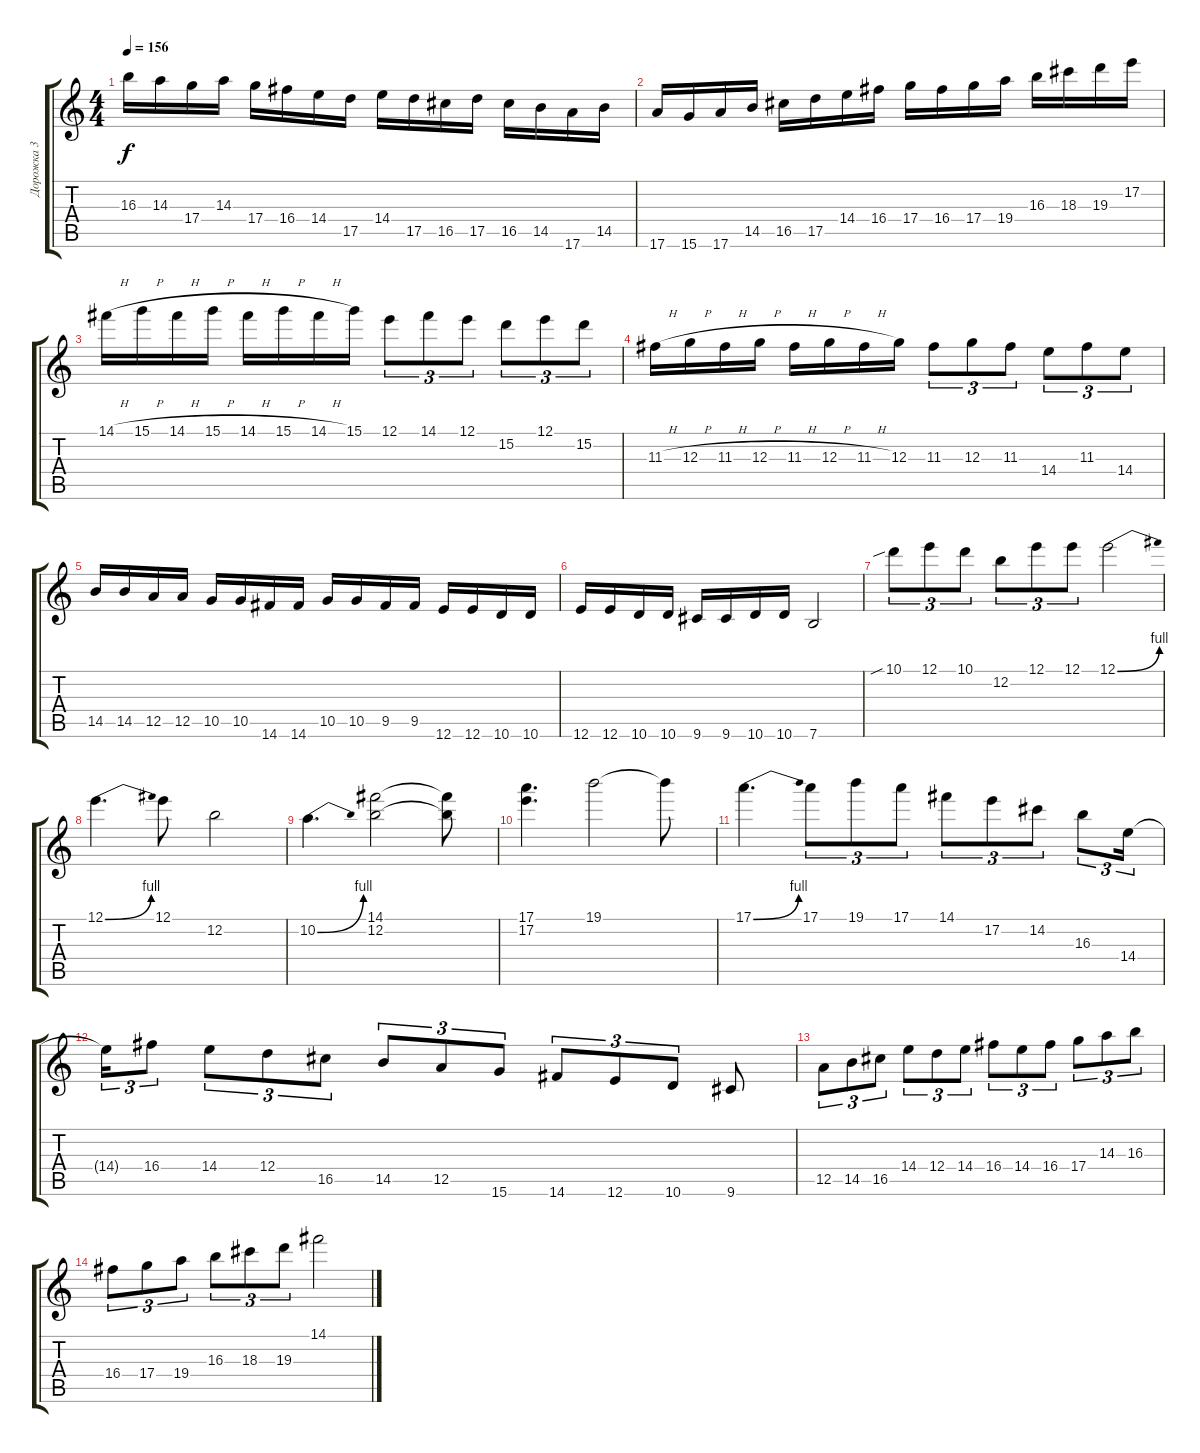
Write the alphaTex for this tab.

\track ("Дорожка 3" "Дорожка 3") {instrument distortionguitar}
\staff {score tabs}
\tuning (E4 B3 G3 D3 A2 E2) {hide}
\ts (4 4)
\tempo 156
\clef g2
\ks c
16.3.16{dy f} 14.3.16 17.4.16 14.3.16 17.4.16 16.4.16 14.4.16 17.5.16 14.4.16 17.5.16 16.5.16 17.5.16 16.5.16 14.5.16 17.6.16 14.5.16 |
17.6.16 15.6.16 17.6.16 14.5.16 16.5.16 17.5.16 14.4.16 16.4.16 17.4.16 16.4.16 17.4.16 19.4.16 16.3.16 18.3.16 19.3.16 17.2.16 |
14.1{h}.16 15.1{h}.16 14.1{h}.16 15.1{h}.16 14.1{h}.16 15.1{h}.16 14.1{h}.16 15.1.16 12.1.8{tu (3 2)} 14.1.8{tu (3 2)} 12.1.8{tu (3 2)} 15.2.8{tu (3 2)} 12.1.8{tu (3 2)} 15.2.8{tu (3 2)} |
11.3{h}.16 12.3{h}.16 11.3{h}.16 12.3{h}.16 11.3{h}.16 12.3{h}.16 11.3{h}.16 12.3.16 11.3.8{tu (3 2)} 12.3.8{tu (3 2)} 11.3.8{tu (3 2)} 14.4.8{tu (3 2)} 11.3.8{tu (3 2)} 14.4.8{tu (3 2)} |
14.5.16 14.5.16 12.5.16 12.5.16 10.5.16 10.5.16 14.6.16 14.6.16 10.5.16 10.5.16 9.5.16 9.5.16 12.6.16 12.6.16 10.6.16 10.6.16 |
12.6.16 12.6.16 10.6.16 10.6.16 9.6.16 9.6.16 10.6.16 10.6.16 7.6.2 |
10.1{sib}.8{tu (3 2)} 12.1.8{tu (3 2)} 10.1.8{tu (3 2)} 12.2.8{tu (3 2)} 12.1.8{tu (3 2)} 12.1.8{tu (3 2)} 12.1{be (bend 0 0 60 4)}.2 |
12.1{be (bend 0 0 60 4)}.4{d} 12.1.8 12.2.2 |
10.2{be (bend 0 0 60 4)}.4{d} (14.1 12.2).2 (14.1{t} 12.2{t}).8 |
(17.1 17.2).4{d} 19.1.2 19.1{t}.8 |
17.1{be (bend 0 0 60 4)}.4{d} 17.1.8{tu (3 2)} 19.1.8{tu (3 2)} 17.1.8{tu (3 2)} 14.1.8{tu (3 2)} 17.2.8{tu (3 2)} 14.2.8{tu (3 2)} 16.3.8{tu (3 2)} 14.4.16{tu (3 2)} |
14.4{t}.16{tu (3 2)} 16.4.8{tu (3 2)} 14.4.8{tu (3 2)} 12.4.8{tu (3 2)} 16.5.8{tu (3 2)} 14.5.8{tu (3 2)} 12.5.8{tu (3 2)} 15.6.8{tu (3 2)} 14.6.8{tu (3 2)} 12.6.8{tu (3 2)} 10.6.8{tu (3 2)} 9.6.8 |
12.5.8{tu (3 2)} 14.5.8{tu (3 2)} 16.5.8{tu (3 2)} 14.4.8{tu (3 2)} 12.4.8{tu (3 2)} 14.4.8{tu (3 2)} 16.4.8{tu (3 2)} 14.4.8{tu (3 2)} 16.4.8{tu (3 2)} 17.4.8{tu (3 2)} 14.3.8{tu (3 2)} 16.3.8{tu (3 2)} |
16.4.8{tu (3 2)} 17.4.8{tu (3 2)} 19.4.8{tu (3 2)} 16.3.8{tu (3 2)} 18.3.8{tu (3 2)} 19.3.8{tu (3 2)} 14.1.2
